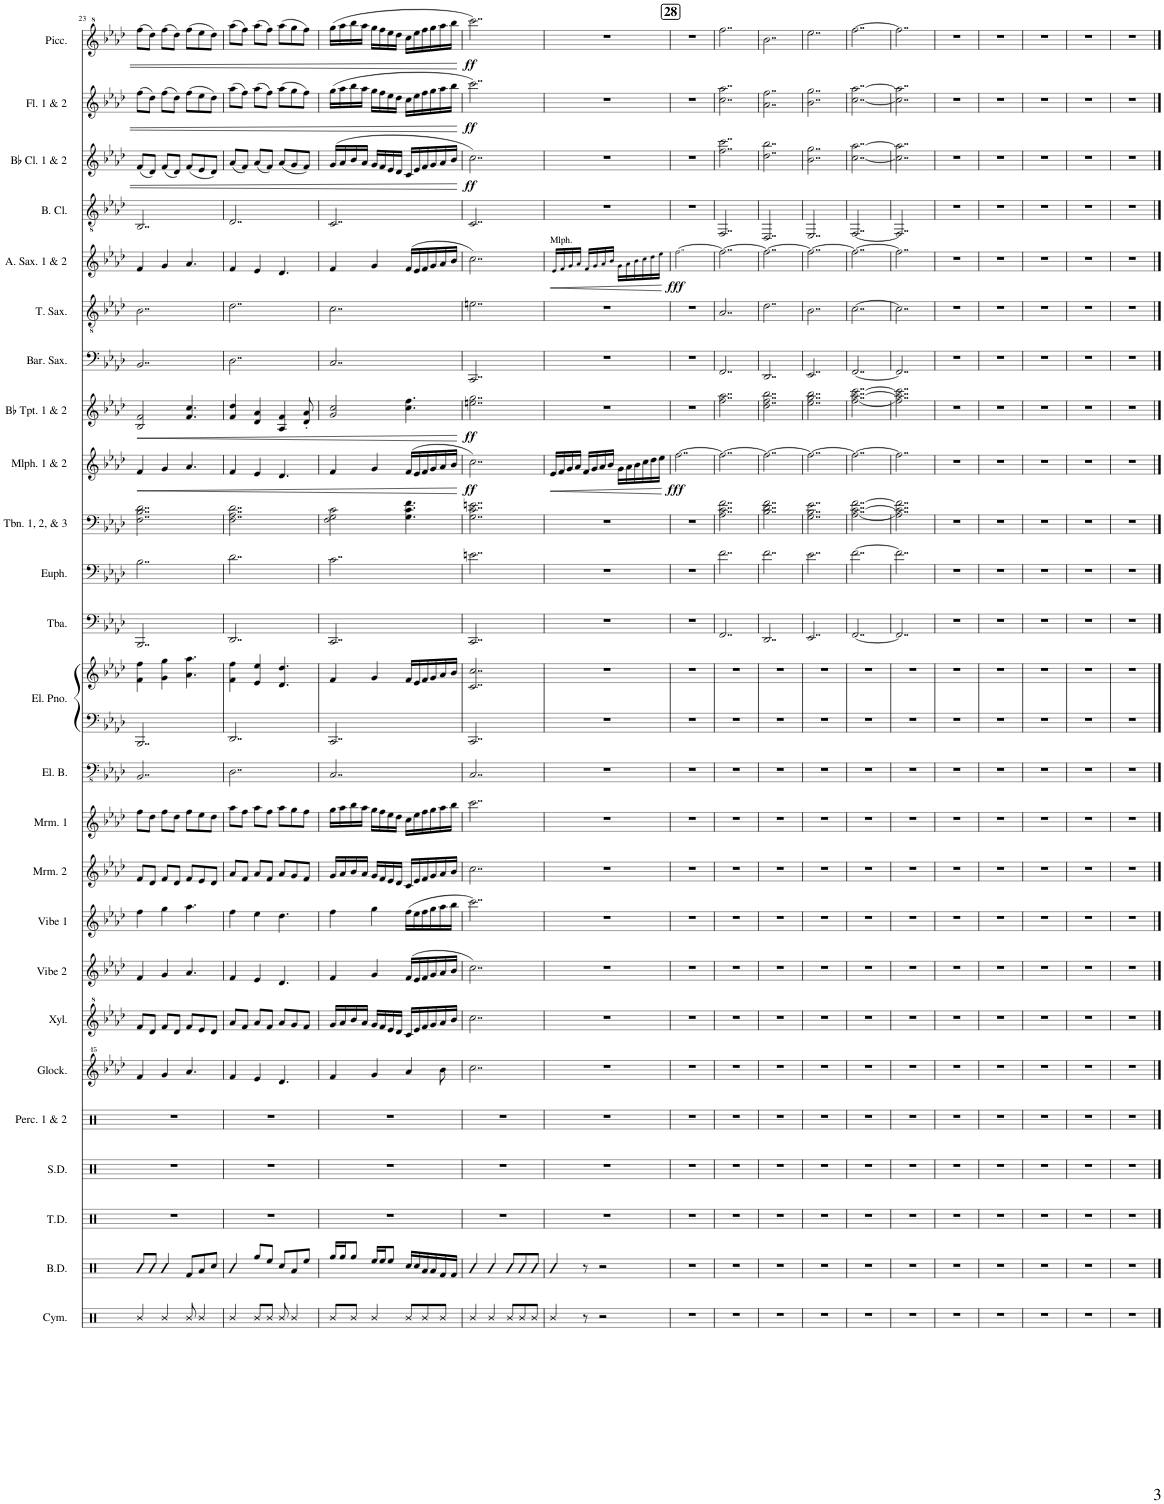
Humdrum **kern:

**kern	**kern	**kern	**kern	**kern	**kern	**kern	**kern	**kern	**kern	**kern	**kern	**kern	**kern	**kern	**kern	**kern	**kern	**dynam	**kern	**dynam	**kern	**kern	**kern	**dynam	**kern	**kern	**dynam	**kern	**dynam	**kern	**dynam
*part25	*part24	*part23	*part22	*part21	*part20	*part19	*part18	*part17	*part16	*part15	*part14	*part13	*part13	*part12	*part11	*part10	*part9	*part9	*part8	*part8	*part7	*part6	*part5	*part5	*part4	*part3	*part3	*part2	*part2	*part1	*part1
*staff26	*staff25	*staff24	*staff23	*staff22	*staff21	*staff20	*staff19	*staff18	*staff17	*staff16	*staff15	*staff14	*staff13	*staff12	*staff11	*staff10	*staff9	*staff9	*staff8	*staff8	*staff7	*staff6	*staff5	*staff5	*staff4	*staff3	*staff3	*staff2	*staff2	*staff1	*staff1
*I"Cymbals	*I"Bass Drums	*I"Tenor Drums	*I"Snare Drum	*I"Percussion 1 &amp; 2	*I"Glockenspiel	*I"Xylophone	*I"Vibraphone 2	*I"Vibraphone 1	*I"Marimba 2	*I"Marimba 1	*I"Electric Bass	*I"Electric Piano	*	*I"Tuba	*I"Euphonium	*I"Trombone 1, 2, &amp; 3	*I"Mellophone 1 &amp; 2	*	*I"Bb Trumpet 1 &amp; 2	*	*I"Baritone Saxophone	*I"Tenor Saxophone	*I"Alto Saxophone 1 &amp; 2	*	*I"Bass Clarinet	*I"Bb Clarinet 1 &amp; 2	*	*I"Flute 1 &amp; 2	*	*I"Piccolo	*
*I'Cym.	*I'B.D.	*I'T.D.	*I'S.D.	*I'Perc. 1 &amp; 2	*I'Glock.	*I'Xyl.	*I'Vibe 2	*I'Vibe 1	*I'Mrm. 2	*I'Mrm. 1	*I'El. B.	*I'El. Pno.	*	*I'Tba.	*I'Euph.	*I'Tbn. 1, 2, &amp; 3	*I'Mlph. 1 &amp; 2	*	*I'Bb Tpt. 1 &amp; 2	*	*I'Bar. Sax.	*I'T. Sax.	*I'A. Sax. 1 &amp; 2	*	*I'B. Cl.	*I'Bb Cl. 1 &amp; 2	*	*I'Fl. 1 &amp; 2	*	*I'Picc.	*
!!LO:PB:g=z
*clefX	*clefX	*clefX	*clefX	*clefX	*clefG^^2	*clefG^2	*clefG2	*clefG2	*clefG2	*clefG2	*clefFv4	*clefF4	*clefG2	*clefF4	*clefF4	*clefF4	*clefG2	*	*clefG2	*	*clefF4	*clefGv2	*clefG2	*	*clefGv2	*clefG2	*	*clefG2	*	*clefG^2	*
*	*	*	*	*	*	*	*	*	*	*	*	*	*	*	*	*	*ITrd4c7	*	*ITrd1c2	*	*ITrd12c21	*ITrd8c14	*ITrd5c9	*	*ITrd8c14	*ITrd1c2	*	*	*	*ITrd-7c-12	*
*k[]	*k[]	*k[]	*k[]	*k[]	*k[b-e-a-d-]	*k[b-e-a-d-]	*k[b-e-a-d-]	*k[b-e-a-d-]	*k[b-e-a-d-]	*k[b-e-a-d-]	*k[b-e-a-d-]	*k[b-e-a-d-]	*k[b-e-a-d-]	*k[b-e-a-d-]	*k[b-e-a-d-]	*k[b-e-a-d-]	*k[b-e-a-d-]	*	*k[b-e-a-d-]	*	*k[b-e-a-d-]	*k[b-e-a-d-]	*k[b-e-a-d-]	*	*k[b-e-a-d-]	*k[b-e-a-d-]	*	*k[b-e-a-d-]	*	*k[b-e-a-d-]	*
*M7/8	*M7/8	*M7/8	*M7/8	*M7/8	*M7/8	*M7/8	*M7/8	*M7/8	*M7/8	*M7/8	*M7/8	*M7/8	*M7/8	*M7/8	*M7/8	*M7/8	*M7/8	*	*M7/8	*	*M7/8	*M7/8	*M7/8	*	*M7/8	*M7/8	*	*M7/8	*	*M7/8	*
=23	=23	=23	=23	=23	=23	=23	=23	=23	=23	=23	=23	=23	=23	=23	=23	=23	=23	=23	=23	=23	=23	=23	=23	=23	=23	=23	=23	=23	=23	=23	=23
!	!	!	!	!	!	!	!	!	!	!	!	!	!	!	!	!	!	!LO:HP:b	!	!LO:HP:b	!	!	!	!	!	!	!	!	!	!	!
4R/	8R/L	2..r	2..r	2..r	4fff/	8ff/L	4f/	4ff\	8f/L	8ff\L	2..BBB-/	2..BBB-/	4f\ 4ff\	2..BBB-/	2..B-\	2..F\ 2..B-\ 2..d-\	4f/	<	2B-/ 2f/	<	2..BB-/	2..B-\	4f/	.	2..BB-/	(8f/L	.	(8ff\L	.	(8fff\L	.
.	8R/J	.	.	.	.	8dd-/J	.	.	8d-/J	8dd-\J	.	.	.	.	.	.	.	.	.	.	.	.	.	.	.	8d-/J)	.	8dd-\J)	.	8ddd-\J)	.
4R/	4R/	.	.	.	4ggg/	8ff/L	4g/	4gg\	8f/L	8ff\L	.	.	4g\ 4gg\	.	.	.	4g/	.	.	.	.	.	4g/	.	.	(8f/L	.	(8ff\L	.	(8fff\L	.
.	.	.	.	.	.	8dd-/J	.	.	8d-/J	8dd-\J	.	.	.	.	.	.	.	.	.	.	.	.	.	.	.	8d-/J)	.	8dd-\J)	.	8ddd-\J)	.
8R/	8Rf/L	.	.	.	4.aaa-/	8ff/L	4.a-/	4.aa-\	8f/L	8ff\L	.	.	4.a-\ 4.aa-\	.	.	.	4.a-/	.	4.f/ 4.cc/	.	.	.	4.a-/	.	.	(8f/L	.	(8ff\L	.	(8fff\L	.
4R/	8Ra/	.	.	.	.	8ee-/	.	.	8e-/	8ee-\	.	.	.	.	.	.	.	.	.	.	.	.	.	.	.	8e-/	.	8ee-\	.	8eee-\	.
.	8Rcc/J	.	.	.	.	8dd-/J	.	.	8d-/J	8dd-\J	.	.	.	.	.	.	.	.	.	.	.	.	.	.	.	8d-/J)	.	8dd-\J)	.	8ddd-\J)	.
=24	=24	=24	=24	=24	=24	=24	=24	=24	=24	=24	=24	=24	=24	=24	=24	=24	=24	=24	=24	=24	=24	=24	=24	=24	=24	=24	=24	=24	=24	=24	=24
4R/	4R/	2..r	2..r	2..r	4fff/	8aa-/L	4f/	4ff\	8a-/L	8aa-\L	2..DD-\	2..DD-/	4f\ 4ff\	2..DD-/	2..d-\	2..F\ 2..A-\ 2..d-\	4f/	.	4f/ 4dd-/	.	2..D-\	2..d-\	4f/	.	2..D-/	(8a-/L	.	(8aa-\L	.	(8aaa-\L	.
.	.	.	.	.	.	8ff/J	.	.	8f/J	8ff\J	.	.	.	.	.	.	.	.	.	.	.	.	.	.	.	8f/J)	.	8ff\J)	.	8fff\J)	.
8R/L	8Rgg/L	.	.	.	4eee-/	8aa-/L	4e-/	4ee-\	8a-/L	8aa-\L	.	.	4e-/ 4ee-/	.	.	.	4e-/	.	4d-/ 4a-/	.	.	.	4e-/	.	.	(8a-/L	.	(8aa-\L	.	(8aaa-\L	.
8R/J	8Ree/J	.	.	.	.	8ff/J	.	.	8f/J	8ff\J	.	.	.	.	.	.	.	.	.	.	.	.	.	.	.	8f/J)	.	8ff\J)	.	8fff\J)	.
8R/	8Rcc/L	.	.	.	4.ddd-/	8aa-/L	4.d-/	4.dd-\	8a-/L	8aa-\L	.	.	4.d-/ 4.dd-/	.	.	.	4.d-/	.	4A-/ 4f/	.	.	.	4.d-/	.	.	(8a-/L	.	(8aa-\L	.	(8aaa-\L	.
4R/	8Ra/	.	.	.	.	8gg/	.	.	8g/	8gg\	.	.	.	.	.	.	.	.	.	.	.	.	.	.	.	8g/	.	8gg\	.	8ggg\	.
.	8Ree/J	.	.	.	.	8ff/J	.	.	8f/J	8ff\J	.	.	.	.	.	.	.	.	8d-/' 8a-/'	.	.	.	.	.	.	8f/J)	.	8ff\J)	.	8fff\J)	.
=25	=25	=25	=25	=25	=25	=25	=25	=25	=25	=25	=25	=25	=25	=25	=25	=25	=25	=25	=25	=25	=25	=25	=25	=25	=25	=25	=25	=25	=25	=25	=25
8R/L	16Rgg/LL	2..r	2..r	2..r	4fff/	16gg/LL	4f/	4ff\	16g/LL	16gg\LL	2..CC/	2..CC/	4f/	2..CC/	2..c\	2F\ 2G\ 2c\	4f/	.	2g/ 2cc/	.	2..C/	2..c\	4f/	.	2..C/	(16g/LL	.	(16gg\LL	.	(16ggg\LL	.
.	16Rgg/J	.	.	.	.	16aa-/	.	.	16a-/	16aa-\	.	.	.	.	.	.	.	.	.	.	.	.	.	.	.	16a-/	.	16aa-\	.	16aaa-\	.
8R/J	8Rgg/J	.	.	.	.	16bb-/	.	.	16b-/	16bb-\	.	.	.	.	.	.	.	.	.	.	.	.	.	.	.	16b-/	.	16bb-\	.	16bbb-\	.
.	.	.	.	.	.	16aa-/JJ	.	.	16a-/JJ	16aa-\JJ	.	.	.	.	.	.	.	.	.	.	.	.	.	.	.	16a-/JJ	.	16aa-\JJ	.	16aaa-\JJ	.
4R/	16Ree/LL	.	.	.	4ggg/	16gg/LL	4g/	4gg\	16g/LL	16gg\LL	.	.	4g/	.	.	.	4g/	.	.	.	.	.	4g/	.	.	16g/LL	.	16gg\LL	.	16ggg\LL	.
.	16Ree/J	.	.	.	.	16ff/	.	.	16f/	16ff\	.	.	.	.	.	.	.	.	.	.	.	.	.	.	.	16f/	.	16ff\	.	16fff\	.
.	8Ree/J	.	.	.	.	16ee-/	.	.	16e-/	16ee-\	.	.	.	.	.	.	.	.	.	.	.	.	.	.	.	16e-/	.	16ee-\	.	16eee-\	.
.	.	.	.	.	.	16dd-/JJ	.	.	16d-/JJ	16dd-\JJ	.	.	.	.	.	.	.	.	.	.	.	.	.	.	.	16d-/JJ	.	16dd-\JJ	.	16ddd-\JJ	.
8R/L	16Rcc/LL	.	.	.	4aaa-/	16cc/LL	(16f/LL	(16ff\LL	16c/LL	16cc\LL	.	.	16f/LL	.	.	4.G\ 4.c\ 4.f\	(16f/LL	.	4.cc\ 4.ff\	.	.	.	(16f/LL	.	.	16c/LL	.	16cc\LL	.	16ccc\LL	.
.	16Rcc/	.	.	.	.	16ee-/	16e-/	16ee-\	16e-/	16ee-\	.	.	16e-/	.	.	.	16e-/	.	.	.	.	.	16e-/	.	.	16e-/	.	16ee-\	.	16eee-\	.
8R/	16Ra/	.	.	.	.	16ff/	16f/	16ff\	16f/	16ff\	.	.	16f/	.	.	.	16f/	.	.	.	.	.	16f/	.	.	16f/	.	16ff\	.	16fff\	.
.	16Ra/	.	.	.	.	16gg/	16g/	16gg\	16g/	16gg\	.	.	16g/	.	.	.	16g/	.	.	.	.	.	16g/	.	.	16g/	.	16gg\	.	16ggg\	.
8R/J	16Rf/	.	.	.	8bbb-\	16aa-/	16a-/	16aa-\	16a-/	16aa-\	.	.	16a-/	.	.	.	16a-/	.	.	.	.	.	16a-/	.	.	16a-/	.	16aa-\	.	16aaa-\	.
.	16Rf/JJ	.	.	.	.	16bb-/JJ	16b-/JJ	16bb-\JJ	16b-/JJ	16bb-\JJ	.	.	16b-/JJ	.	.	.	16b-/JJ	.	.	.	.	.	16b-/JJ	.	.	16b-/JJ	.	16bb-\JJ	.	16bbb-\JJ	.
.	.	.	.	.	.	.	.	.	.	.	.	.	.	.	.	.	.	[	.	[	.	.	.	.	.	.	.	.	.	.	.
=26	=26	=26	=26	=26	=26	=26	=26	=26	=26	=26	=26	=26	=26	=26	=26	=26	=26	=26	=26	=26	=26	=26	=26	=26	=26	=26	=26	=26	=26	=26	=26
!	!	!	!	!	!	!	!	!	!	!	!	!	!	!	!	!	!	!LO:DY:b	!	!LO:DY:b	!	!	!	!	!	!	!LO:DY:b	!	!LO:DY:b	!	!LO:DY:b
4R/	4R/	2..r	2..r	2..r	2..cccc\	2..ccc\	2..cc\)	2..ccc\)	2..cc\	2..ccc\	2..CC/	2..CC/	2..c/ 2..cc/	2..CC/	2..en\	2..G\ 2..c\ 2..en\	2..cc\)	ff	2..een\ 2..gg\	ff	2..CC/	2..en\	2..cc\)	.	2..C/	2..cc\)	ff	2..ccc\)	ff	2..cccc\)	ff
4R/	4R/	.	.	.	.	.	.	.	.	.	.	.	.	.	.	.	.	.	.	.	.	.	.	.	.	.	.	.	.	.	.
8R/L	8R/L	.	.	.	.	.	.	.	.	.	.	.	.	.	.	.	.	.	.	.	.	.	.	.	.	.	.	.	.	.	.
8R/	8R/	.	.	.	.	.	.	.	.	.	.	.	.	.	.	.	.	.	.	.	.	.	.	.	.	.	.	.	.	.	.
8R/J	8R/J	.	.	.	.	.	.	.	.	.	.	.	.	.	.	.	.	.	.	.	.	.	.	.	.	.	.	.	.	.	.
=27	=27	=27	=27	=27	=27	=27	=27	=27	=27	=27	=27	=27	=27	=27	=27	=27	=27	=27	=27	=27	=27	=27	=27	=27	=27	=27	=27	=27	=27	=27	=27
!	!	!	!	!	!	!	!	!	!	!	!	!	!	!	!	!	!	!	!	!	!	!	!LO:TX:a:t=Mlph.	!	!	!	!	!	!	!	!
!	!	!	!	!	!	!	!	!	!	!	!	!	!	!	!	!	!	!LO:HP:b	!	!	!	!	!	!LO:HP:b	!	!	!	!	!	!	!
4R/	4R/	2..r	2..r	2..r	2..r	2..r	2..r	2..r	2..r	2..r	2..r	2..r	2..r	2..r	2..r	2..r	16e-/LL	<	2..r	.	2..r	2..r	16e-!/LL	<	2..r	2..r	.	2..r	.	2..r	.
.	.	.	.	.	.	.	.	.	.	.	.	.	.	.	.	.	16f/	.	.	.	.	.	16f!/	.	.	.	.	.	.	.	.
.	.	.	.	.	.	.	.	.	.	.	.	.	.	.	.	.	16g/	.	.	.	.	.	16g!/	.	.	.	.	.	.	.	.
.	.	.	.	.	.	.	.	.	.	.	.	.	.	.	.	.	16a-/JJ	.	.	.	.	.	16a-!/JJ	.	.	.	.	.	.	.	.
8r	8r	.	.	.	.	.	.	.	.	.	.	.	.	.	.	.	16f/LL	.	.	.	.	.	16f!/LL	.	.	.	.	.	.	.	.
.	.	.	.	.	.	.	.	.	.	.	.	.	.	.	.	.	16g/	.	.	.	.	.	16g!/	.	.	.	.	.	.	.	.
2r	2r	.	.	.	.	.	.	.	.	.	.	.	.	.	.	.	16a-/	.	.	.	.	.	16a-!/	.	.	.	.	.	.	.	.
.	.	.	.	.	.	.	.	.	.	.	.	.	.	.	.	.	16b-/JJ	.	.	.	.	.	16b-!/JJ	.	.	.	.	.	.	.	.
.	.	.	.	.	.	.	.	.	.	.	.	.	.	.	.	.	16g\LL	.	.	.	.	.	16g!\LL	.	.	.	.	.	.	.	.
.	.	.	.	.	.	.	.	.	.	.	.	.	.	.	.	.	16a-\	.	.	.	.	.	16a-!\	.	.	.	.	.	.	.	.
.	.	.	.	.	.	.	.	.	.	.	.	.	.	.	.	.	16b-\	.	.	.	.	.	16b-!\	.	.	.	.	.	.	.	.
.	.	.	.	.	.	.	.	.	.	.	.	.	.	.	.	.	16cc\	.	.	.	.	.	16cc!\	.	.	.	.	.	.	.	.
.	.	.	.	.	.	.	.	.	.	.	.	.	.	.	.	.	16dd-\	.	.	.	.	.	16dd-!\	.	.	.	.	.	.	.	.
.	.	.	.	.	.	.	.	.	.	.	.	.	.	.	.	.	16ee-\JJ	.	.	.	.	.	16ee-!\JJ	.	.	.	.	.	.	.	.
.	.	.	.	.	.	.	.	.	.	.	.	.	.	.	.	.	.	[	.	.	.	.	.	[	.	.	.	.	.	.	.
!!LO:REH:place=s1:a:B:cj:fs=14:t=28
=28	=28	=28	=28	=28	=28	=28	=28	=28	=28	=28	=28	=28	=28	=28	=28	=28	=28	=28	=28	=28	=28	=28	=28	=28	=28	=28	=28	=28	=28	=28	=28
!	!	!	!	!	!	!	!	!	!	!	!	!	!	!	!	!	!	!LO:DY:b	!	!	!	!	!	!LO:DY:b	!	!	!	!	!	!	!
2..r	2..r	2..r	2..r	2..r	2..r	2..r	2..r	2..r	2..r	2..r	2..r	2..r	2..r	2..r	2..r	2..r	[2..ff\	fff	2..r	.	2..r	2..r	[2..ff!\	fff	2..r	2..r	.	2..r	.	2..r	.
=29	=29	=29	=29	=29	=29	=29	=29	=29	=29	=29	=29	=29	=29	=29	=29	=29	=29	=29	=29	=29	=29	=29	=29	=29	=29	=29	=29	=29	=29	=29	=29
2..r	2..r	2..r	2..r	2..r	2..r	2..r	2..r	2..r	2..r	2..r	2..r	2..r	2..r	2..FF/	2..f\	2..A-\ 2..c\ 2..f\	2..ff\_	.	2..ff\ 2..aa-\	.	2..FF/	2..A-/	2..ff\_	.	2..FF/	2..ff\ 2..ccc\	.	2..cc\ 2..aa-\	.	2..fff\	.
=30	=30	=30	=30	=30	=30	=30	=30	=30	=30	=30	=30	=30	=30	=30	=30	=30	=30	=30	=30	=30	=30	=30	=30	=30	=30	=30	=30	=30	=30	=30	=30
2..r	2..r	2..r	2..r	2..r	2..r	2..r	2..r	2..r	2..r	2..r	2..r	2..r	2..r	2..DD-/	2..f\	2..B-\ 2..d-\ 2..f\	2..ff\_	.	2..dd-\ 2..ff\ 2..bb-\	.	2..DD-/	2..d-\	2..ff\_	.	2..DD-/	2..dd-\ 2..bb-\	.	2..a-\ 2..ff\	.	2..bb-\	.
=31	=31	=31	=31	=31	=31	=31	=31	=31	=31	=31	=31	=31	=31	=31	=31	=31	=31	=31	=31	=31	=31	=31	=31	=31	=31	=31	=31	=31	=31	=31	=31
2..r	2..r	2..r	2..r	2..r	2..r	2..r	2..r	2..r	2..r	2..r	2..r	2..r	2..r	2..EE-/	2..e-\	2..G\ 2..B-\ 2..e-\	2..ff\_	.	2..ee-\ 2..gg\ 2..bb-\	.	2..EE-/	2..B-\	2..ff\_	.	2..EE-/	2..b-\ 2..gg\	.	2..b-\ 2..gg\	.	2..eee-\	.
=32	=32	=32	=32	=32	=32	=32	=32	=32	=32	=32	=32	=32	=32	=32	=32	=32	=32	=32	=32	=32	=32	=32	=32	=32	=32	=32	=32	=32	=32	=32	=32
2..r	2..r	2..r	2..r	2..r	2..r	2..r	2..r	2..r	2..r	2..r	2..r	2..r	2..r	[2..FF/	[2..f\	[2..A-\ [2..c\ [2..f\	2..ff\_	.	[2..ff\ [2..aa-\ [2..ccc\	.	[2..FF/	[2..c\	2..ff\_	.	[2..FF/	[2..cc\ [2..aa-\	.	[2..cc\ [2..aa-\	.	[2..fff\	.
=33	=33	=33	=33	=33	=33	=33	=33	=33	=33	=33	=33	=33	=33	=33	=33	=33	=33	=33	=33	=33	=33	=33	=33	=33	=33	=33	=33	=33	=33	=33	=33
2..r	2..r	2..r	2..r	2..r	2..r	2..r	2..r	2..r	2..r	2..r	2..r	2..r	2..r	2..FF/]	2..f\]	2..A-\] 2..c\] 2..f\]	2..ff\]	.	2..ff\] 2..aa-\] 2..ccc\]	.	2..FF/]	2..c\]	2..ff\]	.	2..FF/]	2..cc\] 2..aa-\]	.	2..cc\] 2..aa-\]	.	2..fff\]	.
=34	=34	=34	=34	=34	=34	=34	=34	=34	=34	=34	=34	=34	=34	=34	=34	=34	=34	=34	=34	=34	=34	=34	=34	=34	=34	=34	=34	=34	=34	=34	=34
2..r	2..r	2..r	2..r	2..r	2..r	2..r	2..r	2..r	2..r	2..r	2..r	2..r	2..r	2..r	2..r	2..r	2..r	.	2..r	.	2..r	2..r	2..r	.	2..r	2..r	.	2..r	.	2..r	.
=35	=35	=35	=35	=35	=35	=35	=35	=35	=35	=35	=35	=35	=35	=35	=35	=35	=35	=35	=35	=35	=35	=35	=35	=35	=35	=35	=35	=35	=35	=35	=35
2..r	2..r	2..r	2..r	2..r	2..r	2..r	2..r	2..r	2..r	2..r	2..r	2..r	2..r	2..r	2..r	2..r	2..r	.	2..r	.	2..r	2..r	2..r	.	2..r	2..r	.	2..r	.	2..r	.
=36	=36	=36	=36	=36	=36	=36	=36	=36	=36	=36	=36	=36	=36	=36	=36	=36	=36	=36	=36	=36	=36	=36	=36	=36	=36	=36	=36	=36	=36	=36	=36
2..r	2..r	2..r	2..r	2..r	2..r	2..r	2..r	2..r	2..r	2..r	2..r	2..r	2..r	2..r	2..r	2..r	2..r	.	2..r	.	2..r	2..r	2..r	.	2..r	2..r	.	2..r	.	2..r	.
=37	=37	=37	=37	=37	=37	=37	=37	=37	=37	=37	=37	=37	=37	=37	=37	=37	=37	=37	=37	=37	=37	=37	=37	=37	=37	=37	=37	=37	=37	=37	=37
2..r	2..r	2..r	2..r	2..r	2..r	2..r	2..r	2..r	2..r	2..r	2..r	2..r	2..r	2..r	2..r	2..r	2..r	.	2..r	.	2..r	2..r	2..r	.	2..r	2..r	.	2..r	.	2..r	.
=38	=38	=38	=38	=38	=38	=38	=38	=38	=38	=38	=38	=38	=38	=38	=38	=38	=38	=38	=38	=38	=38	=38	=38	=38	=38	=38	=38	=38	=38	=38	=38
2..r	2..r	2..r	2..r	2..r	2..r	2..r	2..r	2..r	2..r	2..r	2..r	2..r	2..r	2..r	2..r	2..r	2..r	.	2..r	.	2..r	2..r	2..r	.	2..r	2..r	.	2..r	.	2..r	.
==	==	==	==	==	==	==	==	==	==	==	==	==	==	==	==	==	==	==	==	==	==	==	==	==	==	==	==	==	==	==	==
*-	*-	*-	*-	*-	*-	*-	*-	*-	*-	*-	*-	*-	*-	*-	*-	*-	*-	*-	*-	*-	*-	*-	*-	*-	*-	*-	*-	*-	*-	*-	*-
